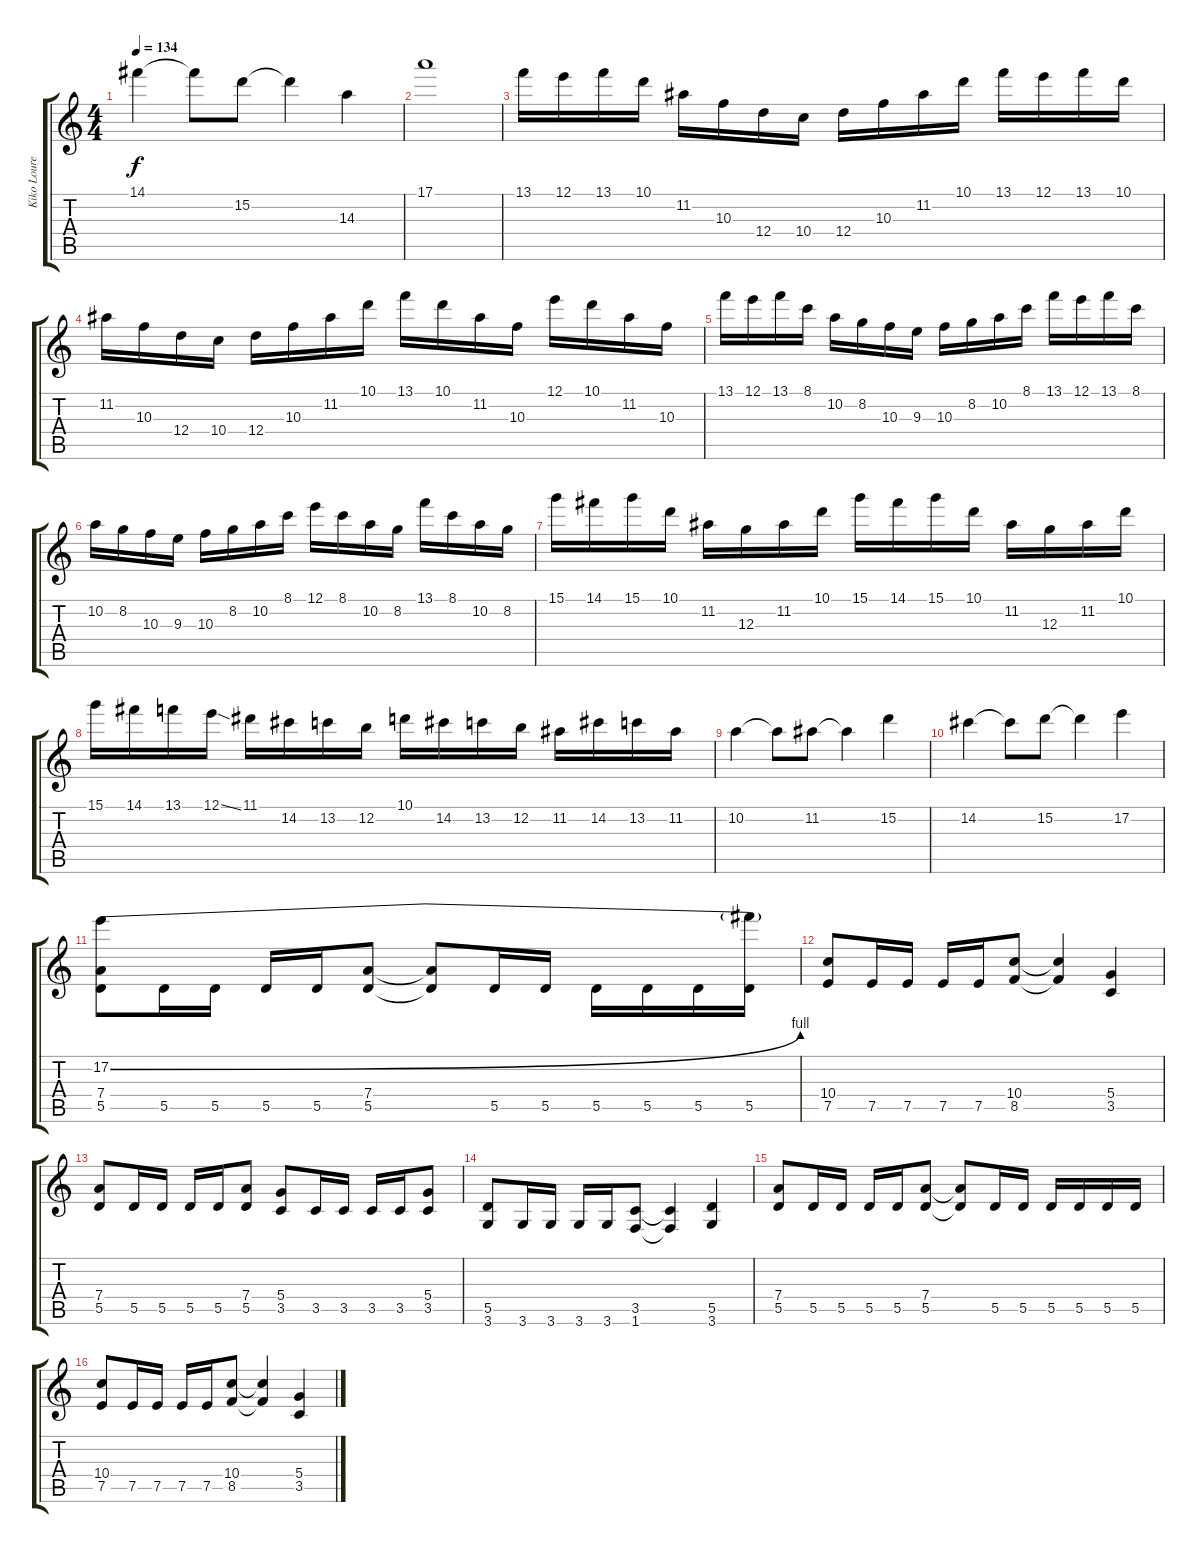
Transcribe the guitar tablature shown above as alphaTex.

\track ("Kiko Loureiro" "Kiko Loure") {instrument distortionguitar}
\staff {score tabs}
\tuning (E4 B3 G3 D3 A2 E2) {hide}
\ts (4 4)
\tempo 134
\clef g2
\ks c
14.1.4{dy f} 14.1{t}.8 15.2.8 15.2{t}.4 14.3.4 |
17.1.1 |
13.1.16 12.1.16 13.1.16 10.1.16 11.2.16 10.3.16 12.4.16 10.4.16 12.4.16 10.3.16 11.2.16 10.1.16 13.1.16 12.1.16 13.1.16 10.1.16 |
11.2.16 10.3.16 12.4.16 10.4.16 12.4.16 10.3.16 11.2.16 10.1.16 13.1.16 10.1.16 11.2.16 10.3.16 12.1.16 10.1.16 11.2.16 10.3.16 |
13.1.16 12.1.16 13.1.16 8.1.16 10.2.16 8.2.16 10.3.16 9.3.16 10.3.16 8.2.16 10.2.16 8.1.16 13.1.16 12.1.16 13.1.16 8.1.16 |
10.2.16 8.2.16 10.3.16 9.3.16 10.3.16 8.2.16 10.2.16 8.1.16 12.1.16 8.1.16 10.2.16 8.2.16 13.1.16 8.1.16 10.2.16 8.2.16 |
15.1.16 14.1.16 15.1.16 10.1.16 11.2.16 12.3.16 11.2.16 10.1.16 15.1.16 14.1.16 15.1.16 10.1.16 11.2.16 12.3.16 11.2.16 10.1.16 |
15.1.16 14.1.16 13.1.16 12.1{ss}.16 11.1.16 14.2.16 13.2.16 12.2.16 10.1.16 14.2.16 13.2.16 12.2.16 11.2.16 14.2.16 13.2.16 11.2.16 |
10.2.4 10.2{t}.8 11.2.8 11.2{t}.4 15.2.4 |
14.2.4 14.2{t}.8 15.2.8 15.2{t}.4 17.2.4 |
(17.2{be (bend 0 0 60 4)} 7.4 5.5).8 5.5.16 5.5.16 5.5.16 5.5.16 (7.4 5.5).8 (7.4{t} 5.5{t}).8 5.5.16 5.5.16 5.5.16 5.5.16 5.5.16 (17.2{t} 5.5).16 |
(10.4 7.5).8 7.5.16 7.5.16 7.5.16 7.5.16 (10.4 8.5).8 (10.4{t} 8.5{t}).4 (5.4 3.5).4 |
(7.4 5.5).8 5.5.16 5.5.16 5.5.16 5.5.16 (7.4 5.5).8 (5.4 3.5).8 3.5.16 3.5.16 3.5.16 3.5.16 (5.4 3.5).8 |
(5.5 3.6).8 3.6.16 3.6.16 3.6.16 3.6.16 (3.5 1.6).8 (3.5{t} 1.6{t}).4 (5.5 3.6).4 |
(7.4 5.5).8 5.5.16 5.5.16 5.5.16 5.5.16 (7.4 5.5).8 (7.4{t} 5.5{t}).8 5.5.16 5.5.16 5.5.16 5.5.16 5.5.16 5.5.16 |
(10.4 7.5).8 7.5.16 7.5.16 7.5.16 7.5.16 (10.4 8.5).8 (10.4{t} 8.5{t}).4 (5.4 3.5).4
